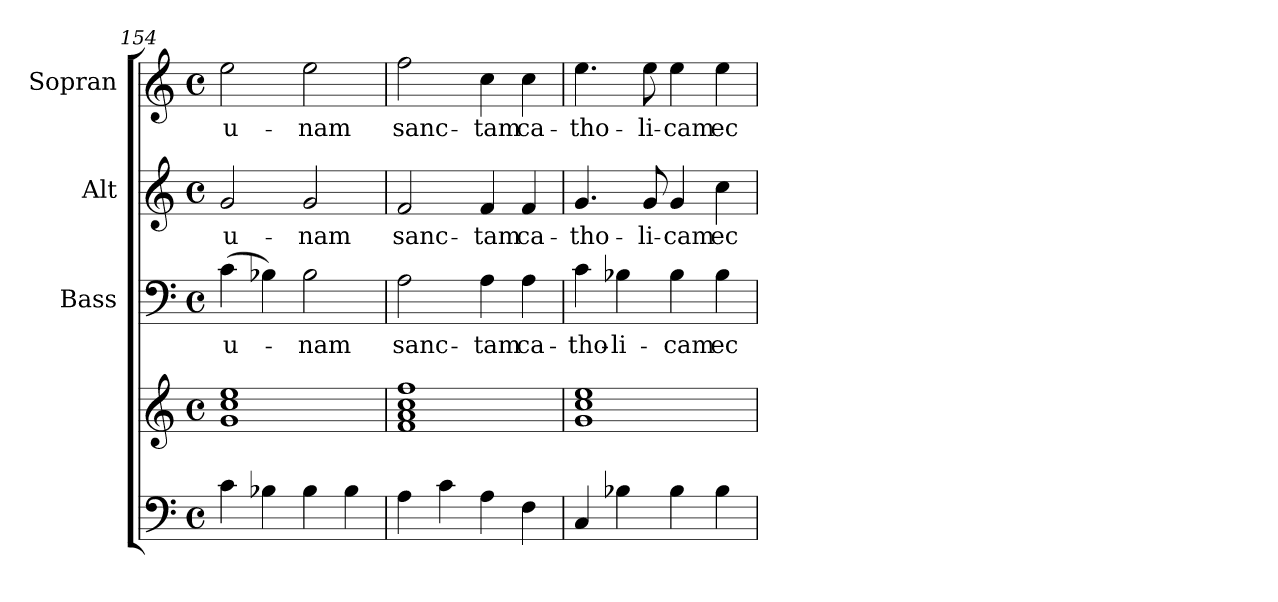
**kern	**kern	**kern	**text	**kern	**text	**kern	**text
*part4	*part4	*part3	*part3	*part2	*part2	*part1	*part1
*staff5	*staff4	*staff3	*staff3	*staff2	*staff2	*staff1	*staff1
*	*	*I"Bass	*	*I"Alt	*	*I"Sopran	*
*	*	*I'B.	*	*I'A.	*	*I'S.	*
*clefF4	*clefG2	*clefF4	*	*clefG2	*	*clefG2	*
*k[]	*k[]	*k[]	*	*k[]	*	*k[]	*
*C:	*C:	*C:	*	*C:	*	*C:	*
*M4/4	*M4/4	*M4/4	*	*M4/4	*	*M4/4	*
*met(c)	*met(c)	*met(c)	*	*met(c)	*	*met(c)	*
=154	=154	=154	=154	=154	=154	=154	=154
!	!	!	!LO:LY:b	!	!LO:LY:b	!	!LO:LY:b
4c\	1g 1cc 1ee	(>4c\	u-	2g/	u-	2ee\	u-
4B-X\	.	4B-X\)	.	.	.	.	.
!	!	!	!LO:LY:b	!	!LO:LY:b	!	!LO:LY:b
4B-\	.	2B-\	-nam	2g/	-nam	2ee\	-nam
4B-\	.	.	.	.	.	.	.
=155	=155	=155	=155	=155	=155	=155	=155
!	!	!	!LO:LY:b	!	!LO:LY:b	!	!LO:LY:b
4A\	1f 1a 1cc 1ff	2A\	sanc-	2f/	sanc-	2ff\	sanc-
4c\	.	.	.	.	.	.	.
!	!	!	!LO:LY:b	!	!LO:LY:b	!	!LO:LY:b
4A\	.	4A\	-tam	4f/	-tam	4cc\	-tam
!	!	!	!LO:LY:b	!	!LO:LY:b	!	!LO:LY:b
4F\	.	4A\	ca-	4f/	ca-	4cc\	ca-
=156	=156	=156	=156	=156	=156	=156	=156
!	!	!	!LO:LY:b	!	!LO:LY:b	!	!LO:LY:b
4C/	1g 1cc 1ee	4c\	-tho-	4.g/	-tho-	4.ee\	-tho-
!	!	!	!LO:LY:b	!	!	!	!
4B-X\	.	4B-X\	-li-	.	.	.	.
!	!	!	!	!	!LO:LY:b	!	!LO:LY:b
.	.	.	.	8g/	-li-	8ee\	-li-
!	!	!	!LO:LY:b	!	!LO:LY:b	!	!LO:LY:b
4B-\	.	4B-\	-cam	4g/	-cam	4ee\	-cam
!	!	!	!LO:LY:b	!	!LO:LY:b	!	!LO:LY:b
4B-\	.	4B-\	ec-	4cc\	ec-	4ee\	ec-
=	=	=	=	=	=	=	=
*-	*-	*-	*-	*-	*-	*-	*-
